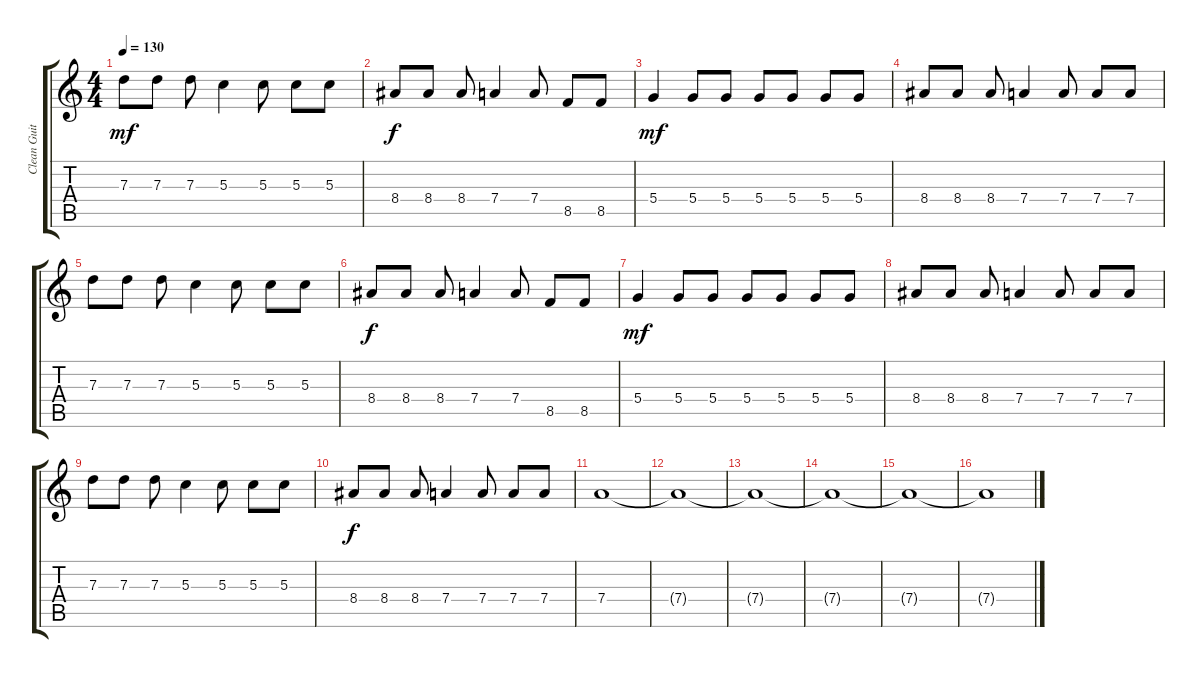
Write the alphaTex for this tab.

\track ("Clean Guitar" "Clean Guit") {instrument electricguitarjazz}
\staff {score tabs}
\tuning (E4 B3 G3 D3 A2 E2) {hide}
\ts (4 4)
\tempo 130
\clef g2
\ks c
7.3.8{dy mf} 7.3.8 7.3.8 5.3.4 5.3.8 5.3.8 5.3.8 |
8.4.8{dy f} 8.4.8 8.4.8 7.4.4 7.4.8 8.5.8 8.5.8 |
5.4.4{dy mf} 5.4.8 5.4.8 5.4.8 5.4.8 5.4.8 5.4.8 |
8.4.8 8.4.8 8.4.8 7.4.4 7.4.8 7.4.8 7.4.8 |
7.3.8 7.3.8 7.3.8 5.3.4 5.3.8 5.3.8 5.3.8 |
8.4.8{dy f} 8.4.8 8.4.8 7.4.4 7.4.8 8.5.8 8.5.8 |
5.4.4{dy mf} 5.4.8 5.4.8 5.4.8 5.4.8 5.4.8 5.4.8 |
8.4.8 8.4.8 8.4.8 7.4.4 7.4.8 7.4.8 7.4.8 |
7.3.8 7.3.8 7.3.8 5.3.4 5.3.8 5.3.8 5.3.8 |
8.4.8{dy f} 8.4.8 8.4.8 7.4.4 7.4.8 7.4.8 7.4.8 |
7.4.1 |
7.4{t}.1 |
7.4{t}.1 |
7.4{t}.1 |
7.4{t}.1 |
7.4{t}.1
